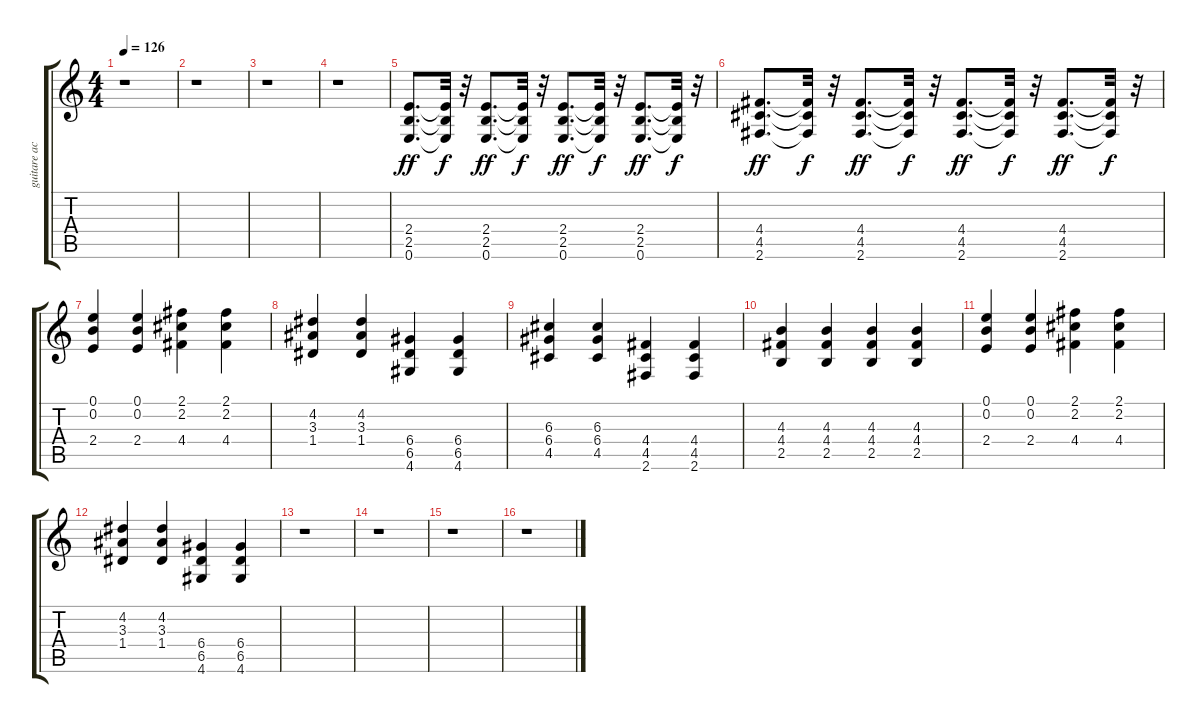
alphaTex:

\track ("guitare acoustique" "guitare ac") {instrument acousticguitarsteel}
\staff {score tabs}
\tuning (E4 B3 G3 D3 A2 E2) {hide}
\ts (4 4)
\tempo 126
\clef g2
\ks c
r.1{dy ff} |
r.1 |
r.1 |
r.1 |
(2.4 2.5 0.6).8{d volume 7} (2.4{t} 2.5{t} 0.6{t}).32{dy f} r.32 (2.4 2.5 0.6).8{d dy ff volume 8} (2.4{t} 2.5{t} 0.6{t}).32{dy f} r.32 (2.4 2.5 0.6).8{d dy ff volume 10} (2.4{t} 2.5{t} 0.6{t}).32{dy f} r.32 (2.4 2.5 0.6).8{d dy ff volume 11} (2.4{t} 2.5{t} 0.6{t}).32{dy f} r.32 |
(4.4 4.5 2.6).8{d dy ff volume 13} (4.4{t} 4.5{t} 2.6{t}).32{dy f} r.32 (4.4 4.5 2.6).8{d dy ff volume 14} (4.4{t} 4.5{t} 2.6{t}).32{dy f} r.32 (4.4 4.5 2.6).8{d dy ff volume 16} (4.4{t} 4.5{t} 2.6{t}).32{dy f} r.32 (4.4 4.5 2.6).8{d dy ff} (4.4{t} 4.5{t} 2.6{t}).32{dy f} r.32 |
(0.1 0.2 2.4).4 (0.1 0.2 2.4).4 (2.1 2.2 4.4).4 (2.1 2.2 4.4).4 |
(4.2 3.3 1.4).4 (4.2 3.3 1.4).4 (6.4 6.5 4.6).4 (6.4 6.5 4.6).4 |
(6.3 6.4 4.5).4 (6.3 6.4 4.5).4 (4.4 4.5 2.6).4 (4.4 4.5 2.6).4 |
(4.3 4.4 2.5).4 (4.3 4.4 2.5).4 (4.3 4.4 2.5).4 (4.3 4.4 2.5).4 |
(0.1 0.2 2.4).4 (0.1 0.2 2.4).4 (2.1 2.2 4.4).4 (2.1 2.2 4.4).4 |
(4.2 3.3 1.4).4 (4.2 3.3 1.4).4 (6.4 6.5 4.6).4 (6.4 6.5 4.6).4 |
r.1 |
r.1 |
r.1 |
r.1
